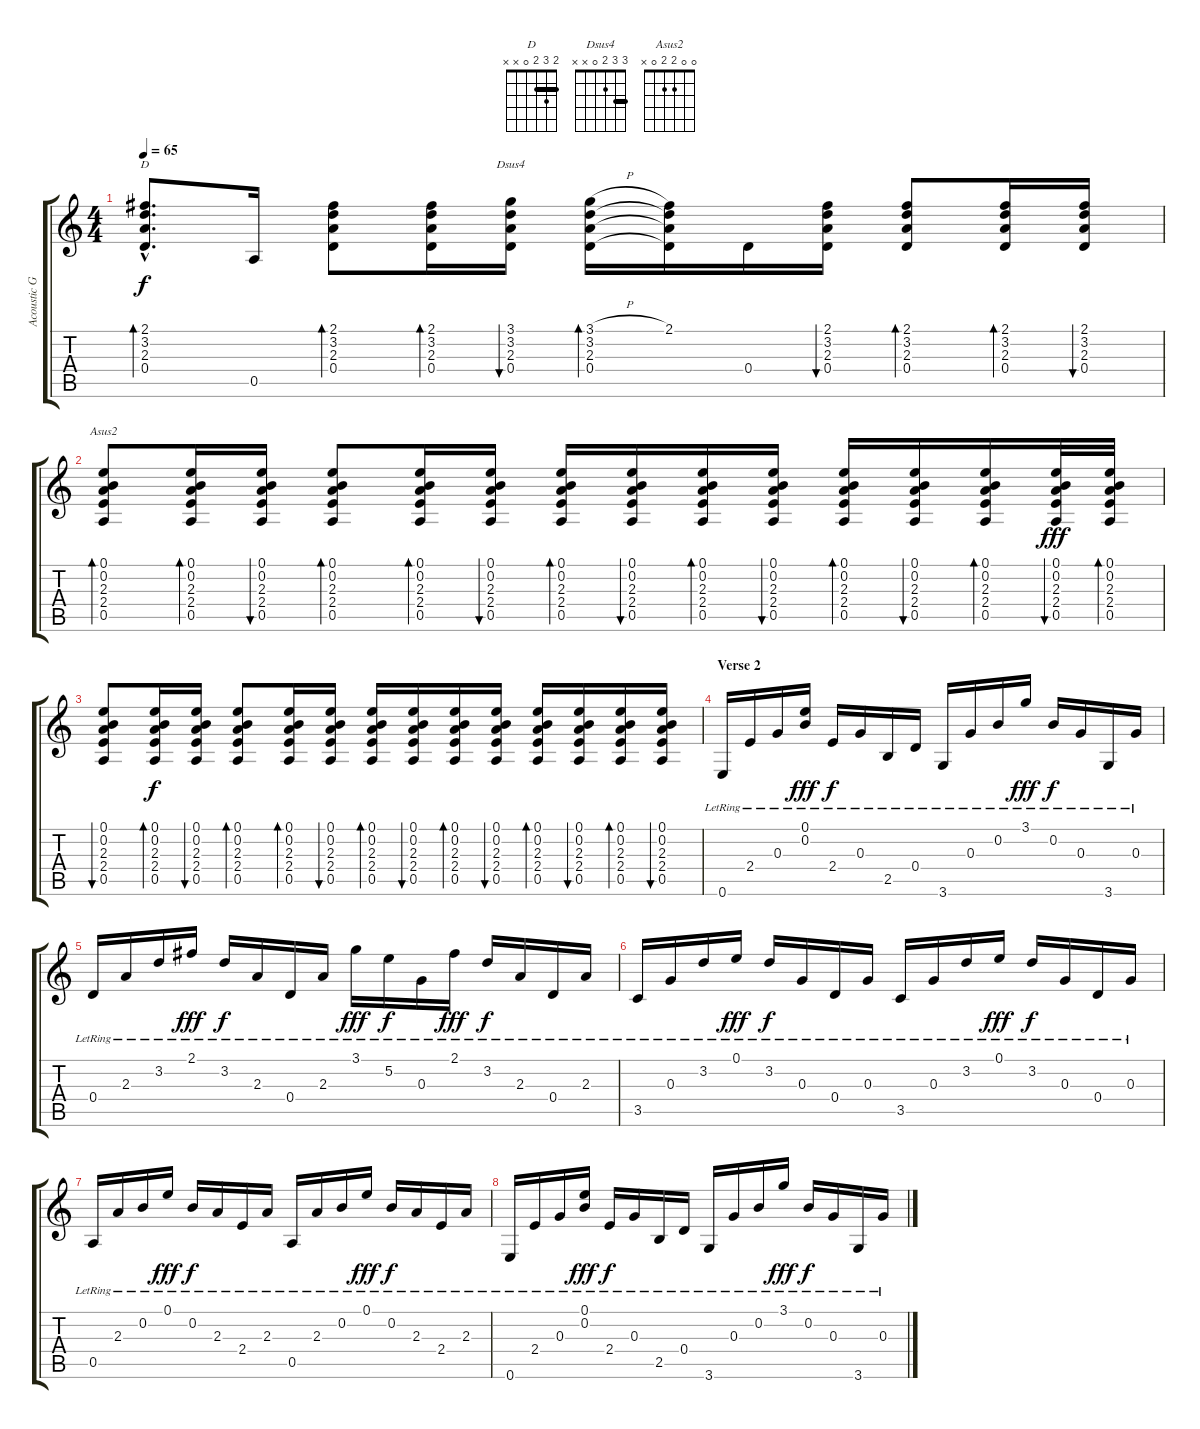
\track ("Acoustic Guitar (Townshend)" "Acoustic G") {instrument acousticguitarsteel}
\staff {score tabs}
\tuning (E4 B3 G3 D3 A2 E2) {hide}
\chord ("D" 2 3 2 0 x x) {barre 2}
\chord ("Dsus4" 3 3 2 0 x x) {barre 3}
\chord ("Asus2" 0 0 2 2 0 x)
\ts (4 4)
\tempo 65
\clef g2
\ks c
(2.1{hac} 3.2{hac} 2.3{hac} 0.4{hac}).8{d bd 30 ch "D" dy f} 0.5.16 (2.1 3.2 2.3 0.4).8{bd 30} (2.1 3.2 2.3 0.4).16{bd 30} (3.1 3.2 2.3 0.4).16{bu 30 ch "Dsus4"} (3.1{h} 3.2 2.3 0.4).16{bd 30} (2.1 3.2{t} 2.3{t} 0.4{t}).16 0.4.16 (2.1 3.2 2.3 0.4).16{bu 30} (2.1 3.2 2.3 0.4).8{bd 30} (2.1 3.2 2.3 0.4).16{bd 30} (2.1 3.2 2.3 0.4).16{bu 30} |
(0.1 0.2 2.3 2.4 0.5).8{bd 30 ch "Asus2"} (0.1 0.2 2.3 2.4 0.5).16{bd 30} (0.1 0.2 2.3 2.4 0.5).16{bu 30} (0.1 0.2 2.3 2.4 0.5).8{bd 30} (0.1 0.2 2.3 2.4 0.5).16{bd 30} (0.1 0.2 2.3 2.4 0.5).16{bu 30} (0.1 0.2 2.3 2.4 0.5).16{bd 30} (0.1 0.2 2.3 2.4 0.5).16{bu 30} (0.1 0.2 2.3 2.4 0.5).16{bd 30} (0.1 0.2 2.3 2.4 0.5).16{bu 30} (0.1 0.2 2.3 2.4 0.5).16{bd 30} (0.1 0.2 2.3 2.4 0.5).16{bu 30} (0.1 0.2 2.3 2.4 0.5).16{bd 30} (0.1 0.2 2.3 2.4 0.5).32{bu 30 dy fff} (0.1 0.2 2.3 2.4 0.5).32{bd 30} |
(0.1 0.2 2.3 2.4 0.5).8{bu 30} (0.1 0.2 2.3 2.4 0.5).16{bd 30 dy f} (0.1 0.2 2.3 2.4 0.5).16{bu 30} (0.1 0.2 2.3 2.4 0.5).8{bd 30} (0.1 0.2 2.3 2.4 0.5).16{bd 30} (0.1 0.2 2.3 2.4 0.5).16{bu 30} (0.1 0.2 2.3 2.4 0.5).16{bd 30} (0.1 0.2 2.3 2.4 0.5).16{bu 30} (0.1 0.2 2.3 2.4 0.5).16{bd 30} (0.1 0.2 2.3 2.4 0.5).16{bu 30} (0.1 0.2 2.3 2.4 0.5).16{bd 30} (0.1 0.2 2.3 2.4 0.5).16{bu 30} (0.1 0.2 2.3 2.4 0.5).16{bd 30} (0.1 0.2 2.3 2.4 0.5).16{bu 30} |
\section ("" "Verse 2")
0.6{lr}.16{volume 8} 2.4{lr}.16 0.3{lr}.16 (0.1{lr} 0.2{lr}).16{dy fff} 2.4{lr}.16{dy f} 0.3{lr}.16 2.5{lr}.16 0.4{lr}.16 3.6{lr}.16 0.3{lr}.16 0.2{lr}.16 3.1{lr}.16{dy fff} 0.2{lr}.16{dy f} 0.3{lr}.16 3.6{lr}.16 0.3{lr}.16 |
0.4{lr}.16 2.3{lr}.16 3.2{lr}.16 2.1{lr}.16{dy fff} 3.2{lr}.16{dy f} 2.3{lr}.16 0.4{lr}.16 2.3{lr}.16 3.1{lr}.16{dy fff} 5.2{lr}.16{dy f} 0.3{lr}.16 2.1{lr}.16{dy fff} 3.2{lr}.16{dy f} 2.3{lr}.16 0.4{lr}.16 2.3{lr}.16 |
3.5{lr}.16 0.3{lr}.16 3.2{lr}.16 0.1{lr}.16{dy fff} 3.2{lr}.16{dy f} 0.3{lr}.16 0.4{lr}.16 0.3{lr}.16 3.5{lr}.16 0.3{lr}.16 3.2{lr}.16 0.1{lr}.16{dy fff} 3.2{lr}.16{dy f} 0.3{lr}.16 0.4{lr}.16 0.3{lr}.16 |
0.5{lr}.16 2.3{lr}.16 0.2{lr}.16 0.1{lr}.16{dy fff} 0.2{lr}.16{dy f} 2.3{lr}.16 2.4{lr}.16 2.3{lr}.16 0.5{lr}.16 2.3{lr}.16 0.2{lr}.16 0.1{lr}.16{dy fff} 0.2{lr}.16{dy f} 2.3{lr}.16 2.4{lr}.16 2.3{lr}.16 |
0.6{lr}.16 2.4{lr}.16 0.3{lr}.16 (0.1{lr} 0.2{lr}).16{dy fff} 2.4{lr}.16{dy f} 0.3{lr}.16 2.5{lr}.16 0.4{lr}.16 3.6{lr}.16 0.3{lr}.16 0.2{lr}.16 3.1{lr}.16{dy fff} 0.2{lr}.16{dy f} 0.3{lr}.16 3.6{lr}.16 0.3{lr}.16
